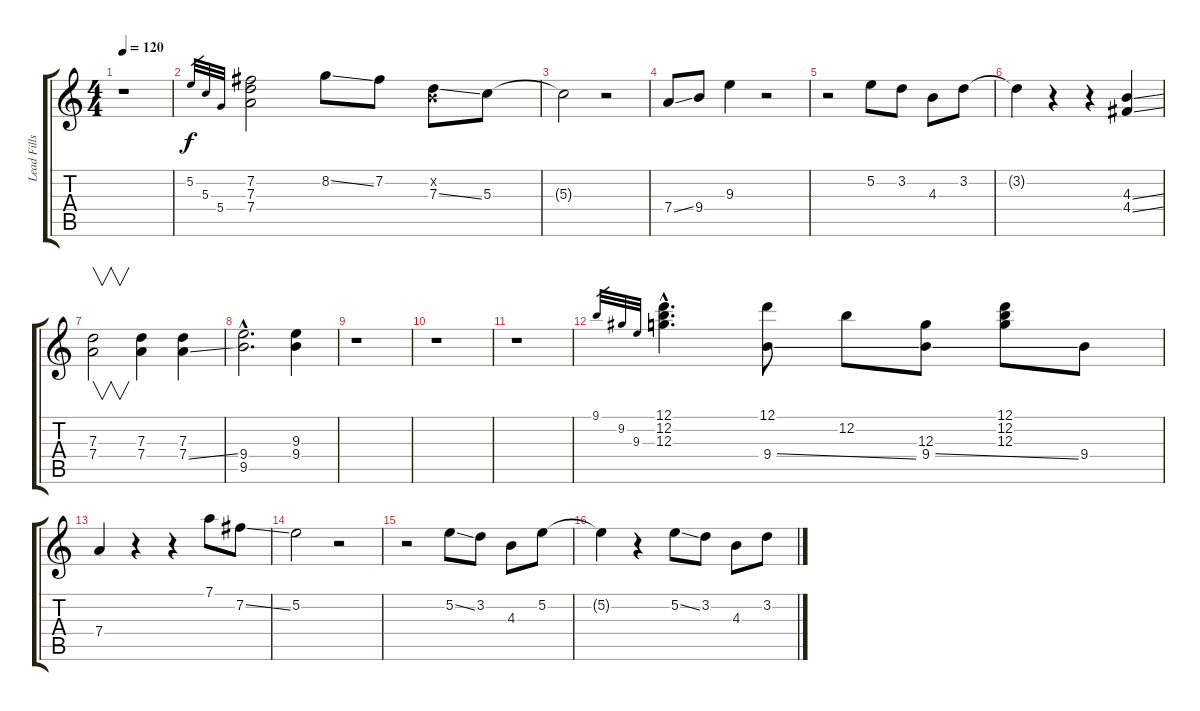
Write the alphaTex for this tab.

\track ("Lead Fills" "Lead Fills") {instrument electricguitarclean}
\staff {score tabs}
\tuning (D4 B3 G3 D3 G3 D2) {hide}
\ts (4 4)
\tempo 120
\clef g2
\ks c
r.1{dy f} |
5.2.32{gr} 5.3.32{gr} 5.4.32{gr} (7.2 7.3 7.4).2 8.2{ss}.8 7.2.8 (0.2{x} 7.3{ss}).8 5.3.8 |
5.3{t}.2 r.2 |
7.4{ss}.8 9.4.8 9.3.4 r.2 |
r.2 5.2.8 3.2.8 4.3.8 3.2.8 |
3.2{t}.4 r.4 r.4 (4.3{ss} 4.4{ss}).4 |
(7.3 7.4).2{v} (7.3 7.4).4 (7.3 7.4{ss}).4 |
(9.4{hac} 9.5{hac}).2{d} (9.3 9.4).4 |
r.1 |
r.1 |
r.1 |
9.1.32{gr} 9.2.32{gr} 9.3.32{gr} (12.1{hac} 12.2{hac} 12.3{hac}).4{d} (12.1 9.4{ss}).8 12.2.8 (12.3 9.4{ss}).8 (12.1 12.2 12.3).8 9.4.8 |
7.4.4 r.4 r.4 7.1.8 7.2{ss}.8 |
5.2.2 r.2 |
r.2 5.2{ss}.8 3.2.8 4.3.8 5.2.8 |
5.2{t}.4 r.4 5.2{ss}.8 3.2.8 4.3.8 3.2.8
